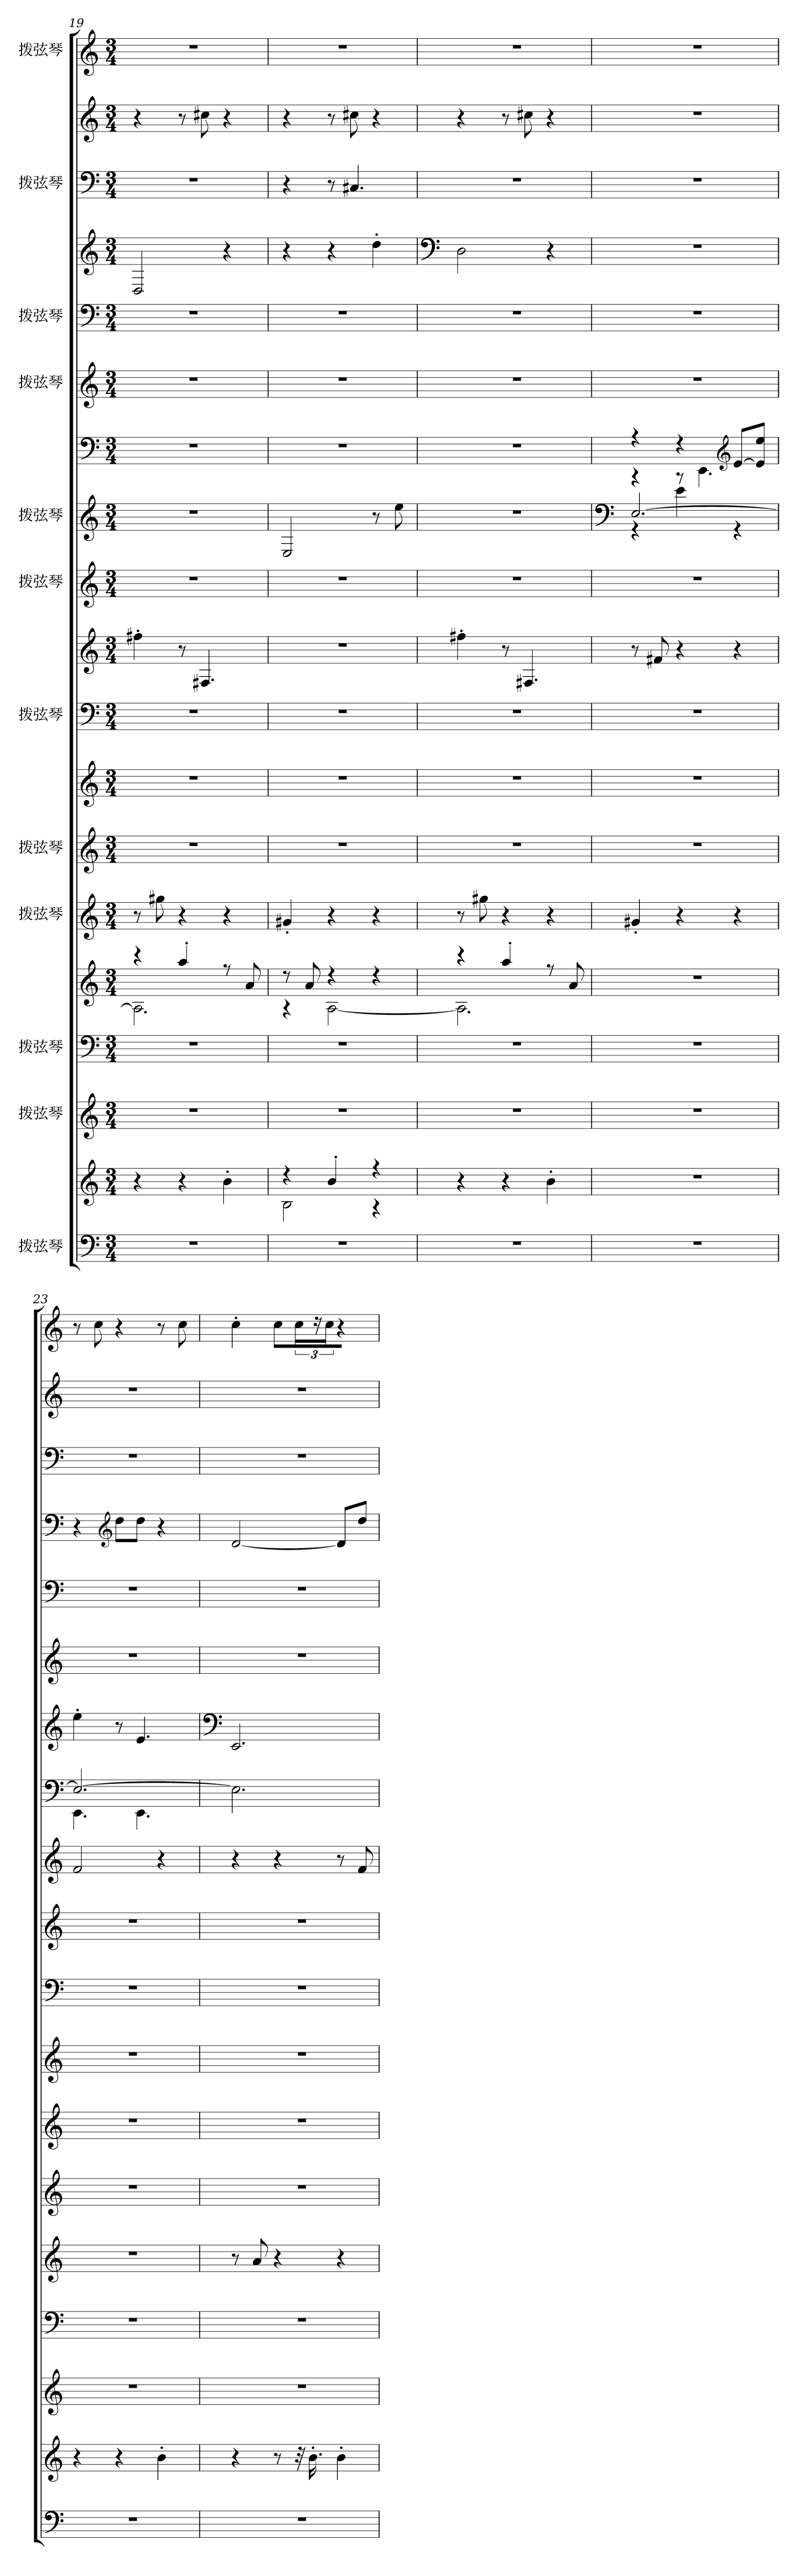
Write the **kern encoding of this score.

**kern	**kern	**kern	**kern	**kern	**kern	**kern	**kern	**kern	**kern	**kern	**kern	**kern	**kern	**kern	**kern	**kern	**kern	**kern
*part12	*part12	*part11	*part10	*part10	*part9	*part8	*part8	*part7	*part7	*part6	*part5	*part5	*part4	*part3	*part3	*part2	*part2	*part1
*staff19	*staff18	*staff17	*staff16	*staff15	*staff14	*staff13	*staff12	*staff11	*staff10	*staff9	*staff8	*staff7	*staff6	*staff5	*staff4	*staff3	*staff2	*staff1
*I"拨弦琴	*	*I"拨弦琴	*I"拨弦琴	*	*I"拨弦琴	*I"拨弦琴	*	*I"拨弦琴	*	*I"拨弦琴	*I"拨弦琴	*	*I"拨弦琴	*I"拨弦琴	*	*I"拨弦琴	*	*I"拨弦琴
!!LO:PB:g=z
*clefF4	*clefG2	*clefG2	*clefF4	*clefG2	*clefG2	*clefG2	*clefG2	*clefF4	*clefG2	*clefG2	*clefG2	*clefF4	*clefG2	*clefF4	*clefG2	*clefF4	*clefG2	*clefG2
*k[]	*k[]	*k[]	*k[]	*k[]	*k[]	*k[]	*k[]	*k[]	*k[]	*k[]	*k[]	*k[]	*k[]	*k[]	*k[]	*k[]	*k[]	*k[]
*M3/4	*M3/4	*M3/4	*M3/4	*M3/4	*M3/4	*M3/4	*M3/4	*M3/4	*M3/4	*M3/4	*M3/4	*M3/4	*M3/4	*M3/4	*M3/4	*M3/4	*M3/4	*M3/4
=19	=19	=19	=19	=19	=19	=19	=19	=19	=19	=19	=19	=19	=19	=19	=19	=19	=19	=19
*	*	*	*	*^	*	*	*	*	*	*	*	*	*	*	*	*	*	*
2.r	4r	2.r	2.r	4r	2.A\]	8r	2.r	2.r	2.r	4ff#X'\	2.r	2.r	2.r	2.r	2.r	2D/	2.r	4r	2.r
.	.	.	.	.	.	8gg#X\	.	.	.	.	.	.	.	.	.	.	.	.	.
.	4r	.	.	4aa'/	.	4r	.	.	.	8r	.	.	.	.	.	.	.	8r	.
.	.	.	.	.	.	.	.	.	.	4.F#X/	.	.	.	.	.	.	.	8cc#X\	.
.	4b'\	.	.	8r	.	4r	.	.	.	.	.	.	.	.	.	4r	.	4r	.
.	.	.	.	8a/	.	.	.	.	.	.	.	.	.	.	.	.	.	.	.
=20	=20	=20	=20	=20	=20	=20	=20	=20	=20	=20	=20	=20	=20	=20	=20	=20	=20	=20	=20
*	*^	*	*	*	*	*	*	*	*	*	*	*	*	*	*	*	*	*	*
2.r	4r	2B\	2.r	2.r	8r	4r	4g#X'/	2.r	2.r	2.r	2.r	2.r	2E/	2.r	2.r	2.r	4r	4r	4r	2.r
.	.	.	.	.	8a/	.	.	.	.	.	.	.	.	.	.	.	.	.	.	.
.	4b'/	.	.	.	4r	[2A\	4r	.	.	.	.	.	.	.	.	.	4r	8r	8r	.
.	.	.	.	.	.	.	.	.	.	.	.	.	.	.	.	.	.	4.C#X/	8cc#X\	.
.	4r	4r	.	.	4r	.	4r	.	.	.	.	.	8r	.	.	.	4dd'\	.	4r	.
.	.	.	.	.	.	.	.	.	.	.	.	.	8ee\	.	.	.	.	.	.	.
*	*v	*v	*	*	*	*	*	*	*	*	*	*	*	*	*	*	*	*	*	*
=21	=21	=21	=21	=21	=21	=21	=21	=21	=21	=21	=21	=21	=21	=21	=21	=21	=21	=21	=21
*	*	*	*	*	*	*	*	*	*	*	*	*	*	*	*	*clefF4	*	*	*
2.r	4r	2.r	2.r	4r	2.A\]	8r	2.r	2.r	2.r	4ff#X'\	2.r	2.r	2.r	2.r	2.r	2D\	2.r	4r	2.r
.	.	.	.	.	.	8gg#X\	.	.	.	.	.	.	.	.	.	.	.	.	.
.	4r	.	.	4aa'/	.	4r	.	.	.	8r	.	.	.	.	.	.	.	8r	.
.	.	.	.	.	.	.	.	.	.	4.F#X/	.	.	.	.	.	.	.	8cc#X\	.
.	4b'\	.	.	8r	.	4r	.	.	.	.	.	.	.	.	.	4r	.	4r	.
.	.	.	.	8a/	.	.	.	.	.	.	.	.	.	.	.	.	.	.	.
*	*	*	*	*v	*v	*	*	*	*	*	*	*	*	*	*	*	*	*	*
=22	=22	=22	=22	=22	=22	=22	=22	=22	=22	=22	=22	=22	=22	=22	=22	=22	=22	=22
*	*	*	*	*	*	*	*	*	*	*	*clefF4	*	*	*	*	*	*	*
*	*	*	*	*	*	*	*	*	*	*	*^	*^	*	*	*	*	*	*
2.r	2.r	2.r	2.r	2.r	4g#X'/	2.r	2.r	2.r	8r	2.r	[2.E/	4r	4r	4r	2.r	2.r	2.r	2.r	2.r	2.r
.	.	.	.	.	.	.	.	.	8f#X/	.	.	.	.	.	.	.	.	.	.	.
.	.	.	.	.	4r	.	.	.	4r	.	.	4e\	4r	8r	.	.	.	.	.	.
.	.	.	.	.	.	.	.	.	.	.	.	.	.	4.EE\	.	.	.	.	.	.
*	*	*	*	*	*	*	*	*	*	*	*	*	*clefG2	*	*	*	*	*	*	*
.	.	.	.	.	4r	.	.	.	4r	.	.	4r	[8e/L	.	.	.	.	.	.	.
.	.	.	.	.	.	.	.	.	.	.	.	.	8e/] 8ee/J	.	.	.	.	.	.	.
*	*	*	*	*	*	*	*	*	*	*	*	*	*v	*v	*	*	*	*	*	*
!!LO:PB:g=z
=23	=23	=23	=23	=23	=23	=23	=23	=23	=23	=23	=23	=23	=23	=23	=23	=23	=23	=23	=23
2.r	4r	2.r	2.r	2.r	2.r	2.r	2.r	2.r	2.r	2f/	2.E/_	4.EE\	4ee'\	2.r	2.r	4r	2.r	2.r	8r
.	.	.	.	.	.	.	.	.	.	.	.	.	.	.	.	.	.	.	8cc\
*	*	*	*	*	*	*	*	*	*	*	*	*	*	*	*	*clefG2	*	*	*
.	4r	.	.	.	.	.	.	.	.	.	.	.	8r	.	.	8dd\L	.	.	4r
.	.	.	.	.	.	.	.	.	.	.	.	4.EE\	4.e/	.	.	8dd\J	.	.	.
.	4b'\	.	.	.	.	.	.	.	.	4r	.	.	.	.	.	4r	.	.	8r
.	.	.	.	.	.	.	.	.	.	.	.	.	.	.	.	.	.	.	8cc\
*	*	*	*	*	*	*	*	*	*	*	*v	*v	*	*	*	*	*	*	*
=24	=24	=24	=24	=24	=24	=24	=24	=24	=24	=24	=24	=24	=24	=24	=24	=24	=24	=24
*	*	*	*	*	*	*	*	*	*	*	*	*clefF4	*	*	*	*	*	*
2.r	4r	2.r	2.r	8r	2.r	2.r	2.r	2.r	2.r	4r	2.E\]	2.EE/	2.r	2.r	[2d/	2.r	2.r	4cc'\
.	.	.	.	8a/	.	.	.	.	.	.	.	.	.	.	.	.	.	.
.	8r	.	.	4r	.	.	.	.	.	4r	.	.	.	.	.	.	.	8cc\L
.	32r	.	.	.	.	.	.	.	.	.	.	.	.	.	.	.	.	24cc\Jk
.	16.b'\	.	.	.	.	.	.	.	.	.	.	.	.	.	.	.	.	.
.	.	.	.	.	.	.	.	.	.	.	.	.	.	.	.	.	.	24r
.	.	.	.	.	.	.	.	.	.	.	.	.	.	.	.	.	.	24cc\
.	4b'\	.	.	4r	.	.	.	.	.	8r	.	.	.	.	8d/L]	.	.	4r
.	.	.	.	.	.	.	.	.	.	8f/	.	.	.	.	8dd/J	.	.	.
=	=	=	=	=	=	=	=	=	=	=	=	=	=	=	=	=	=	=
*-	*-	*-	*-	*-	*-	*-	*-	*-	*-	*-	*-	*-	*-	*-	*-	*-	*-	*-
